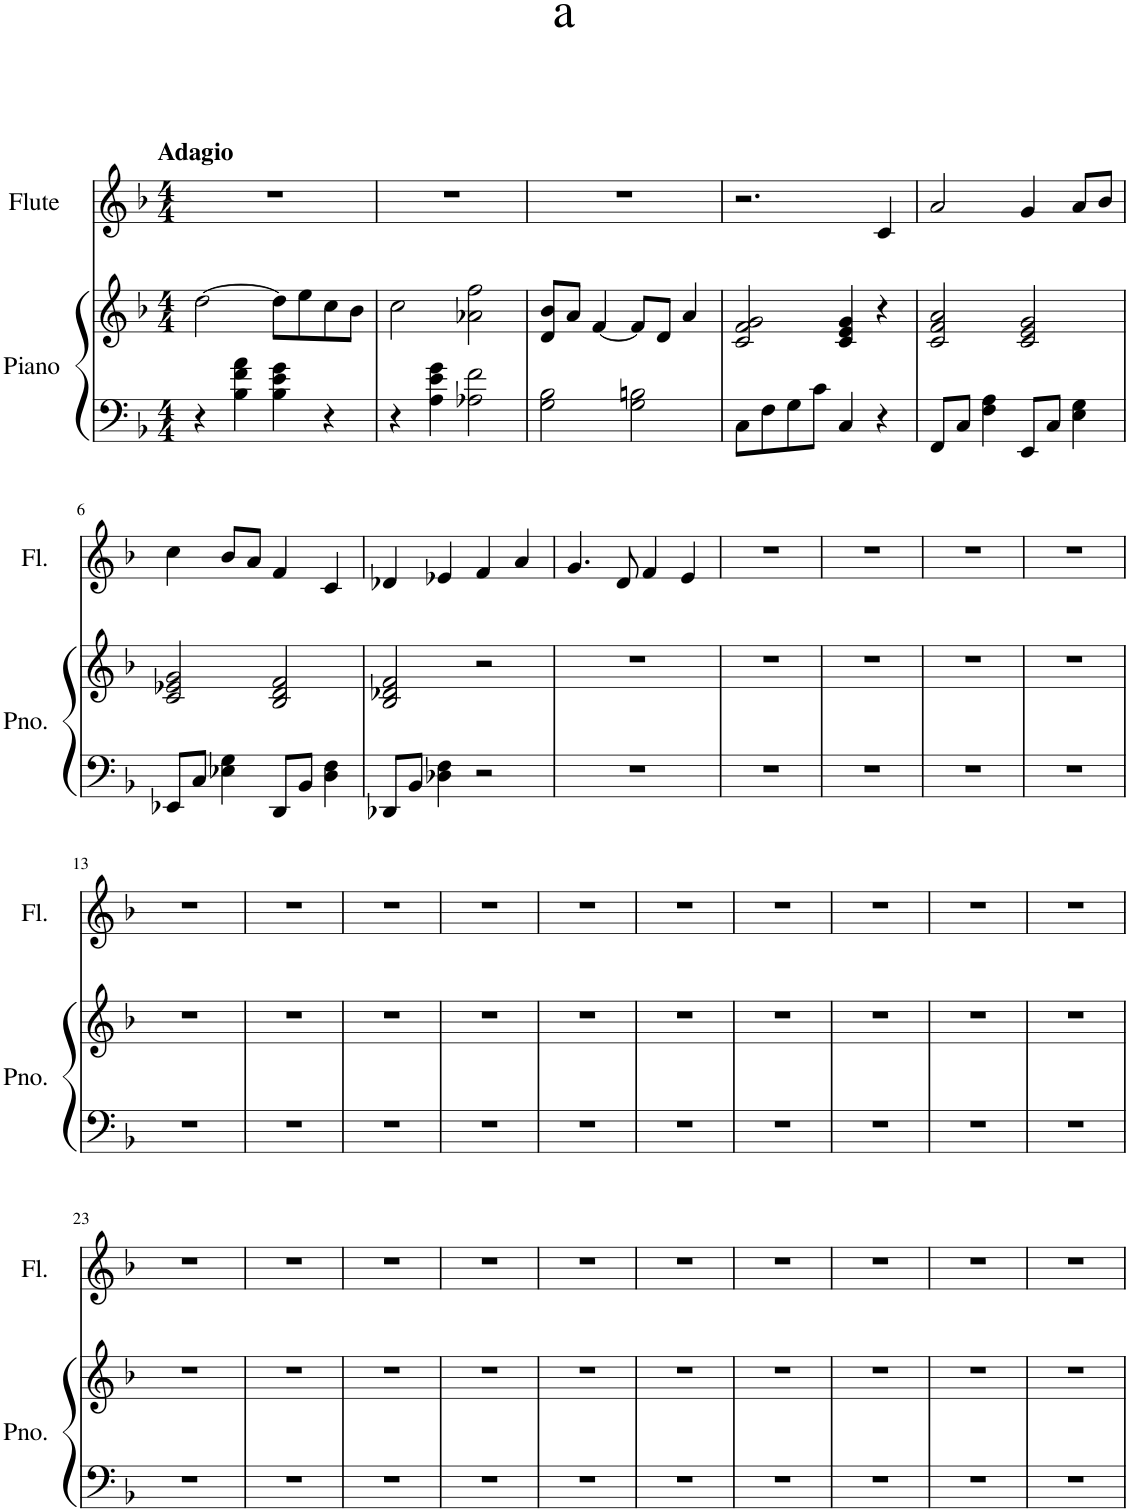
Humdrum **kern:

**kern	**kern	**kern
*part2	*part2	*part1
*staff3	*staff2	*staff1
*I"Piano	*	*I"Flute
*I'Pno.	*	*I'Fl.
*clefF4	*clefG2	*clefG2
*k[b-]	*k[b-]	*k[b-]
*M4/4	*M4/4	*M4/4
=1	=1	=1
!	!	!LO:TX:a:B:t=Adagio
4r	[2dd\	1r
4B-\ 4f\ 4a\	.	.
4B-\ 4e\ 4g\	8dd\L]	.
.	8ee\	.
4r	8cc\	.
.	8b-\J	.
=2	=2	=2
4r	2cc\	1r
4A\ 4e\ 4g\	.	.
2A-X\ 2f\	2a-X\ 2ff\	.
=3	=3	=3
2G\ 2B-\	8d/ 8b-/L	1r
.	8a/J	.
.	[4f/	.
2G\ 2Bn\	8f/L]	.
.	8d/J	.
.	4a/	.
=4	=4	=4
8C\L	2c/ 2f/ 2g/	2.r
8F\	.	.
8G\	.	.
8c\J	.	.
4C/	4c/ 4e/ 4g/	.
4r	4r	4c/
=5	=5	=5
8FF/L	2c/ 2f/ 2a/	2a/
8C/J	.	.
4F\ 4A\	.	.
8EE/L	2c/ 2e/ 2g/	4g/
8C/J	.	.
4E\ 4G\	.	8a/L
.	.	8b-/J
!!LO:LB:g=z
=6	=6	=6
8EE-X/L	2c/ 2e-X/ 2g/	4cc\
8C/J	.	.
4E-X\ 4G\	.	8b-/L
.	.	8a/J
8DD/L	2B-/ 2d/ 2f/	4f/
8BB-/J	.	.
4D\ 4F\	.	4c/
=7	=7	=7
8DD-X/L	2B-/ 2d-X/ 2f/	4d-X/
8BB-/J	.	.
4D-X\ 4F\	.	4e-X/
2r	2r	4f/
.	.	4a/
=8	=8	=8
1r	1r	4.g/
.	.	8d/
.	.	4f/
.	.	4e/
=9	=9	=9
1r	1r	1r
=10	=10	=10
1r	1r	1r
=11	=11	=11
1r	1r	1r
=12	=12	=12
1r	1r	1r
!!LO:LB:g=z
=13	=13	=13
1r	1r	1r
=14	=14	=14
1r	1r	1r
=15	=15	=15
1r	1r	1r
=16	=16	=16
1r	1r	1r
=17	=17	=17
1r	1r	1r
=18	=18	=18
1r	1r	1r
=19	=19	=19
1r	1r	1r
=20	=20	=20
1r	1r	1r
=21	=21	=21
1r	1r	1r
=22	=22	=22
1r	1r	1r
!!LO:LB:g=z
=23	=23	=23
1r	1r	1r
=24	=24	=24
1r	1r	1r
=25	=25	=25
1r	1r	1r
=26	=26	=26
1r	1r	1r
=27	=27	=27
1r	1r	1r
=28	=28	=28
1r	1r	1r
=29	=29	=29
1r	1r	1r
=30	=30	=30
1r	1r	1r
=31	=31	=31
1r	1r	1r
=32	=32	=32
1r	1r	1r
=	=	=
*-	*-	*-
